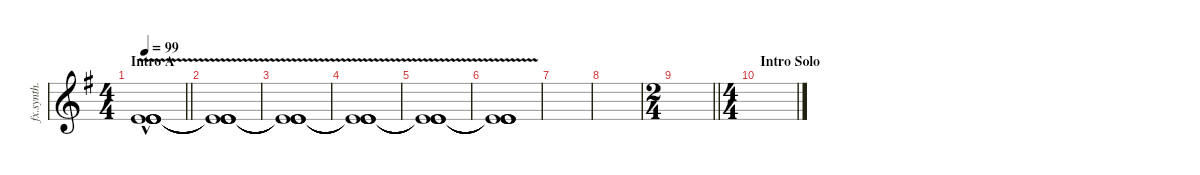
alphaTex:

\defaultSystemsLayout 4
\hideDynamics
\bracketExtendMode nobrackets
\otherSystemsTrackNameOrientation horizontal
\track ("Helicopter" "fx.synth.") {defaultSystemsLayout 32 instrument helicopter}
\staff {score}
\tuning (E4 B3 G3 D3 A2 E2)
\displaytranspose 5
\ts (4 4)
\beaming (8 2 2 2 2)
\section ("" "Intro A")
\tempo 99
\clef g2
\barLineRight lightlight
\ks eminor
(0.2{v hac acc forcenatural} 4.3{v hac acc forcenatural} 9.4{v hac acc forcenatural} 14.5{v hac acc forcenatural} 19.6{v hac acc forcenatural}).1{dy f instrument helicopter beam Up} |
(0.2{v t acc forcenatural} 4.3{v t acc forcenatural} 9.4{v t acc forcenatural} 14.5{v t acc forcenatural} 19.6{v t acc forcenatural}).1{beam Up} |
(0.2{v t acc forcenatural} 4.3{v t acc forcenatural} 9.4{v t acc forcenatural} 14.5{v t acc forcenatural} 19.6{v t acc forcenatural}).1{beam Up} |
(0.2{v t acc forcenatural} 4.3{v t acc forcenatural} 9.4{v t acc forcenatural} 14.5{v t acc forcenatural} 19.6{v t acc forcenatural}).1{beam Up} |
(0.2{v t acc forcenatural} 4.3{v t acc forcenatural} 9.4{v t acc forcenatural} 14.5{v t acc forcenatural} 19.6{v t acc forcenatural}).1{beam Up} |
(0.2{v t acc forcenatural} 4.3{v t acc forcenatural} 9.4{v t acc forcenatural} 14.5{v t acc forcenatural} 19.6{v t acc forcenatural}).1{beam Up} |
|
|
\ts (2 4)
\beaming (8 2 2)
\barLineRight lightlight
|
\ts (4 4)
\beaming (8 2 2 4)
\section ("" "Intro Solo")
